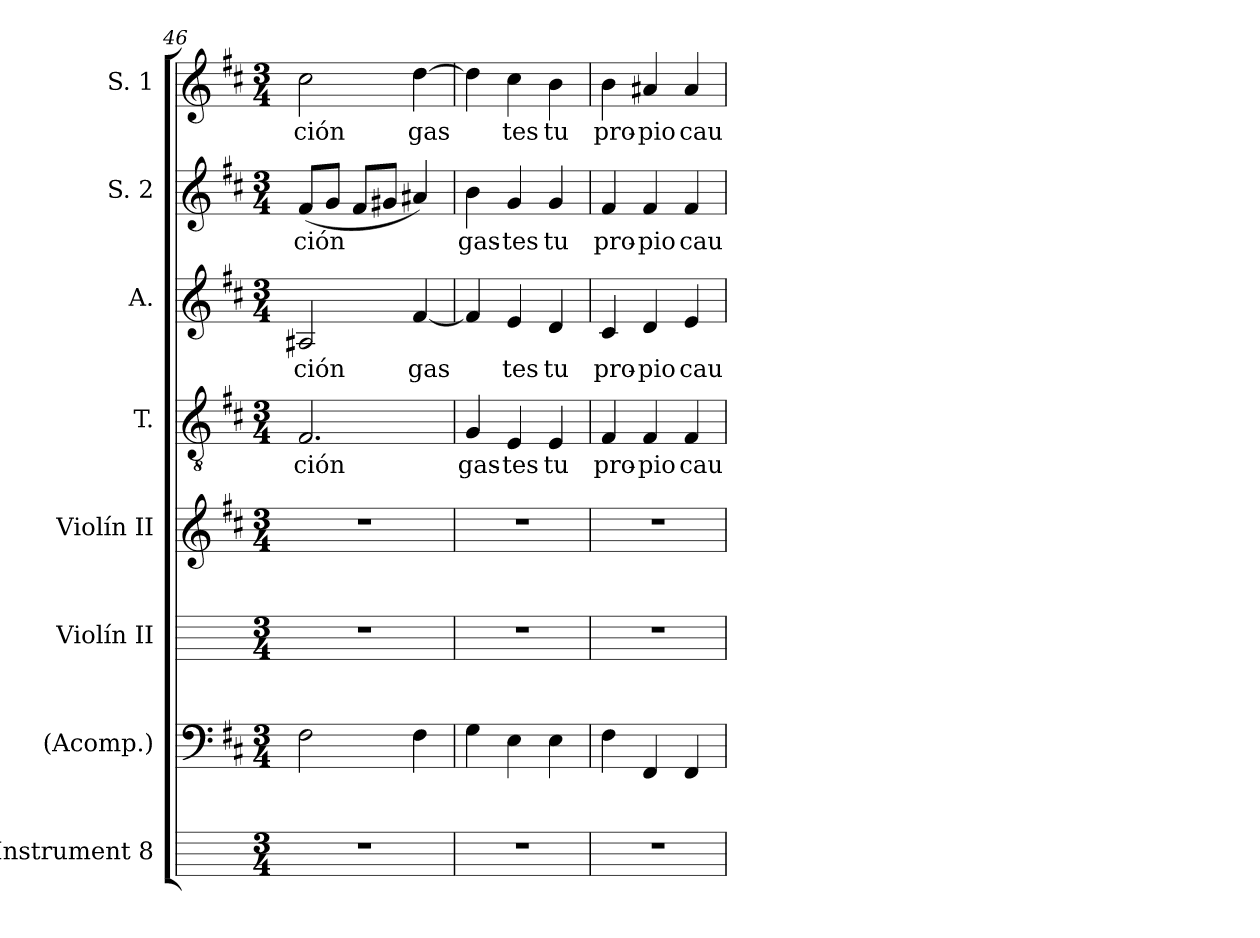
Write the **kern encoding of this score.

**kern	**kern	**kern	**kern	**kern	**text	**kern	**text	**kern	**text	**kern	**text
*part8	*part7	*part6	*part5	*part4	*part4	*part3	*part3	*part2	*part2	*part1	*part1
*staff8	*staff7	*staff6	*staff5	*staff4	*staff4	*staff3	*staff3	*staff2	*staff2	*staff1	*staff1
*I"Instrument 8	*I"(Acomp.)	*I"Violín II	*I"Violín II	*I"T.	*	*I"A.	*	*I"S. 2	*	*I"S. 1	*
*	*	*	*I'Violín I	*I'T.	*	*I'A.	*	*I'S. 2	*	*I'S. 1	*
*	*clefF4	*	*clefG2	*clefGv2	*	*clefG2	*	*clefG2	*	*clefG2	*
*k[]	*k[f#c#]	*k[]	*k[f#c#]	*k[f#c#]	*	*k[f#c#]	*	*k[f#c#]	*	*k[f#c#]	*
*C:	*D:	*C:	*D:	*D:	*	*D:	*	*D:	*	*D:	*
*M3/4	*M3/4	*M3/4	*M3/4	*M3/4	*	*M3/4	*	*M3/4	*	*M3/4	*
=46	=46	=46	=46	=46	=46	=46	=46	=46	=46	=46	=46
!	!	!	!	!	!LO:LY:b:cj	!	!LO:LY:b	!	!LO:LY:b:cj	!	!LO:LY:b:cj
2.r	2F#\	2.r	2.r	2.F#/	-ción	2A#X/	-ción	(>8f#/L	-ción	2cc#\	-ción
!	!	!	!	!	!	!	!	!	!LO:LY:b:cj	!	!
.	.	.	.	.	.	.	.	8g/J	.	.	.
!	!	!	!	!	!	!	!	!	!LO:LY:b:cj	!	!
.	.	.	.	.	.	.	.	8f#/L	.	.	.
!	!	!	!	!	!	!	!	!	!LO:LY:b:cj	!	!
.	.	.	.	.	.	.	.	8g#X/J	.	.	.
!	!	!	!	!	!	!	!LO:LY:b	!	!LO:LY:b:cj	!	!LO:LY:b:cj
.	4F#\	.	.	.	.	[>4f#/	gas	4a#X/)	.	[>4dd\	gas
!!LO:PB:g=z
=47	=47	=47	=47	=47	=47	=47	=47	=47	=47	=47	=47
!	!	!	!	!	!LO:LY:b:cj	!	!LO:LY:b	!	!LO:LY:b:cj	!	!LO:LY:b:cj
2.r	4G\	2.r	2.r	4G/	gas-	4f#/]	.	4b\	gas-	4dd\]	.
!	!	!	!	!	!LO:LY:b:cj	!	!LO:LY:b	!	!LO:LY:b:cj	!	!LO:LY:b:cj
.	4E\	.	.	4E/	-tes	4e/	tes	4g/	-tes	4cc#\	tes
!	!	!	!	!	!LO:LY:b:cj	!	!LO:LY:b	!	!LO:LY:b:cj	!	!LO:LY:b:cj
.	4E\	.	.	4E/	tu	4d/	tu	4g/	tu	4b\	tu
=48	=48	=48	=48	=48	=48	=48	=48	=48	=48	=48	=48
!	!	!	!	!	!LO:LY:b:cj	!	!LO:LY:b	!	!LO:LY:b:cj	!	!LO:LY:b:cj
2.r	4F#\	2.r	2.r	4F#/	pro-	4c#/	pro-	4f#/	pro-	4b\	pro-
!	!	!	!	!	!LO:LY:b:cj	!	!LO:LY:b	!	!LO:LY:b:cj	!	!LO:LY:b:cj
.	4FF#/	.	.	4F#/	-pio	4d/	-pio	4f#/	-pio	4a#X/	-pio
!	!	!	!	!	!LO:LY:b:cj	!	!LO:LY:b	!	!LO:LY:b:cj	!	!LO:LY:b:cj
.	4FF#/	.	.	4F#/	cau-	4e/	cau-	4f#/	cau-	4a#/	cau-
=	=	=	=	=	=	=	=	=	=	=	=
*-	*-	*-	*-	*-	*-	*-	*-	*-	*-	*-	*-
